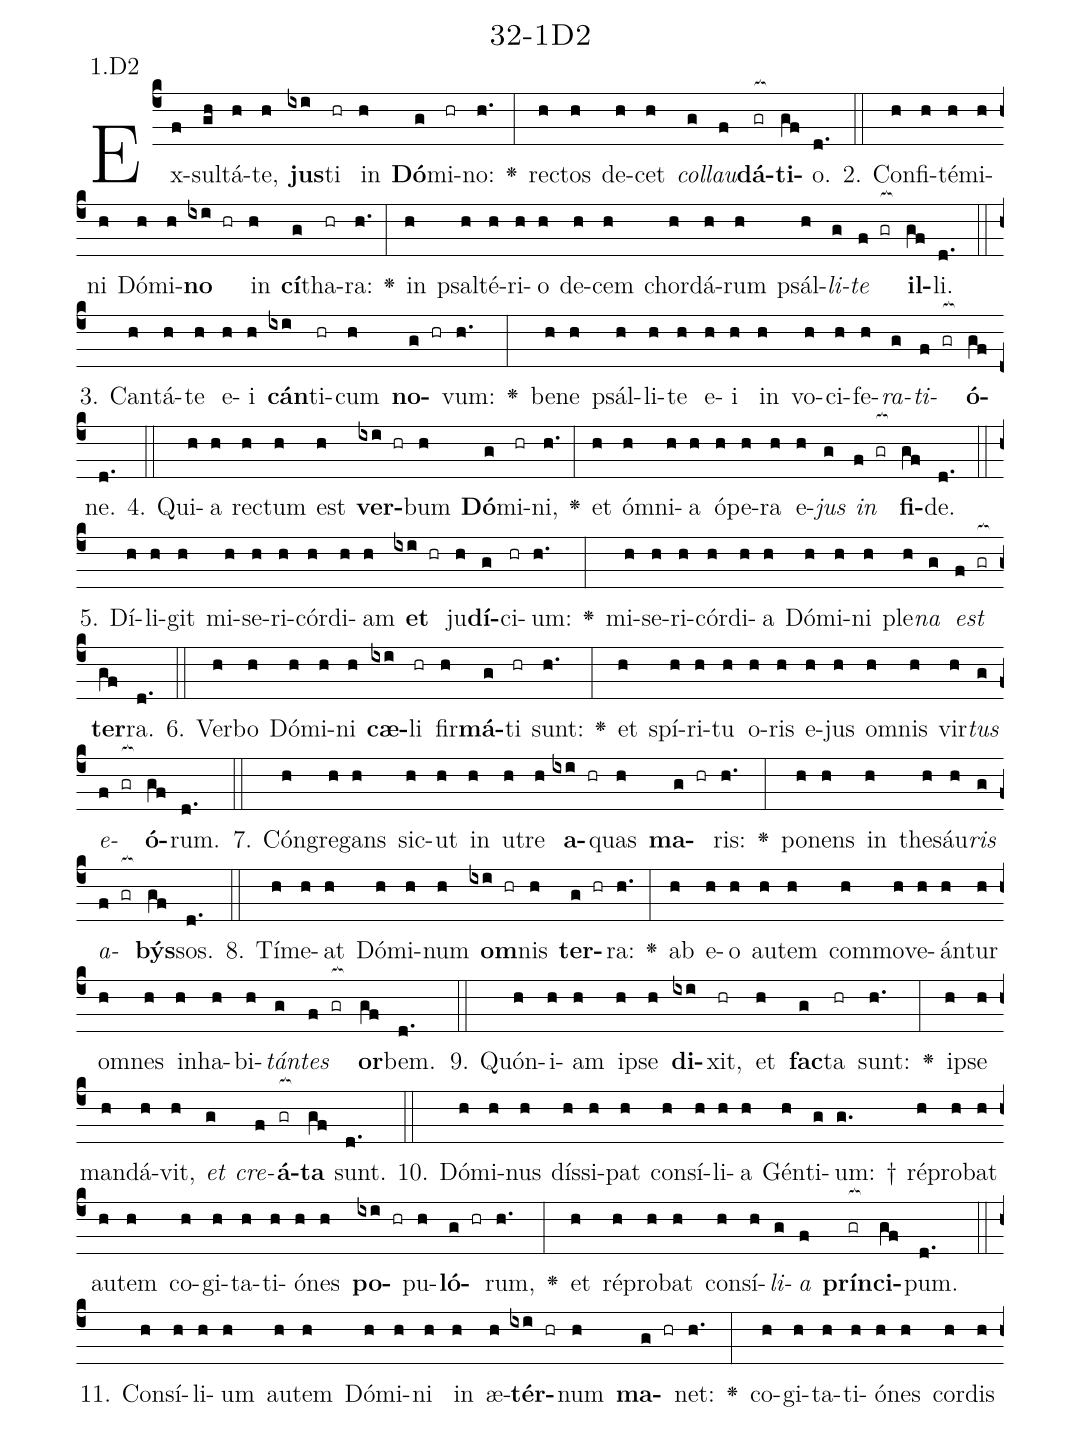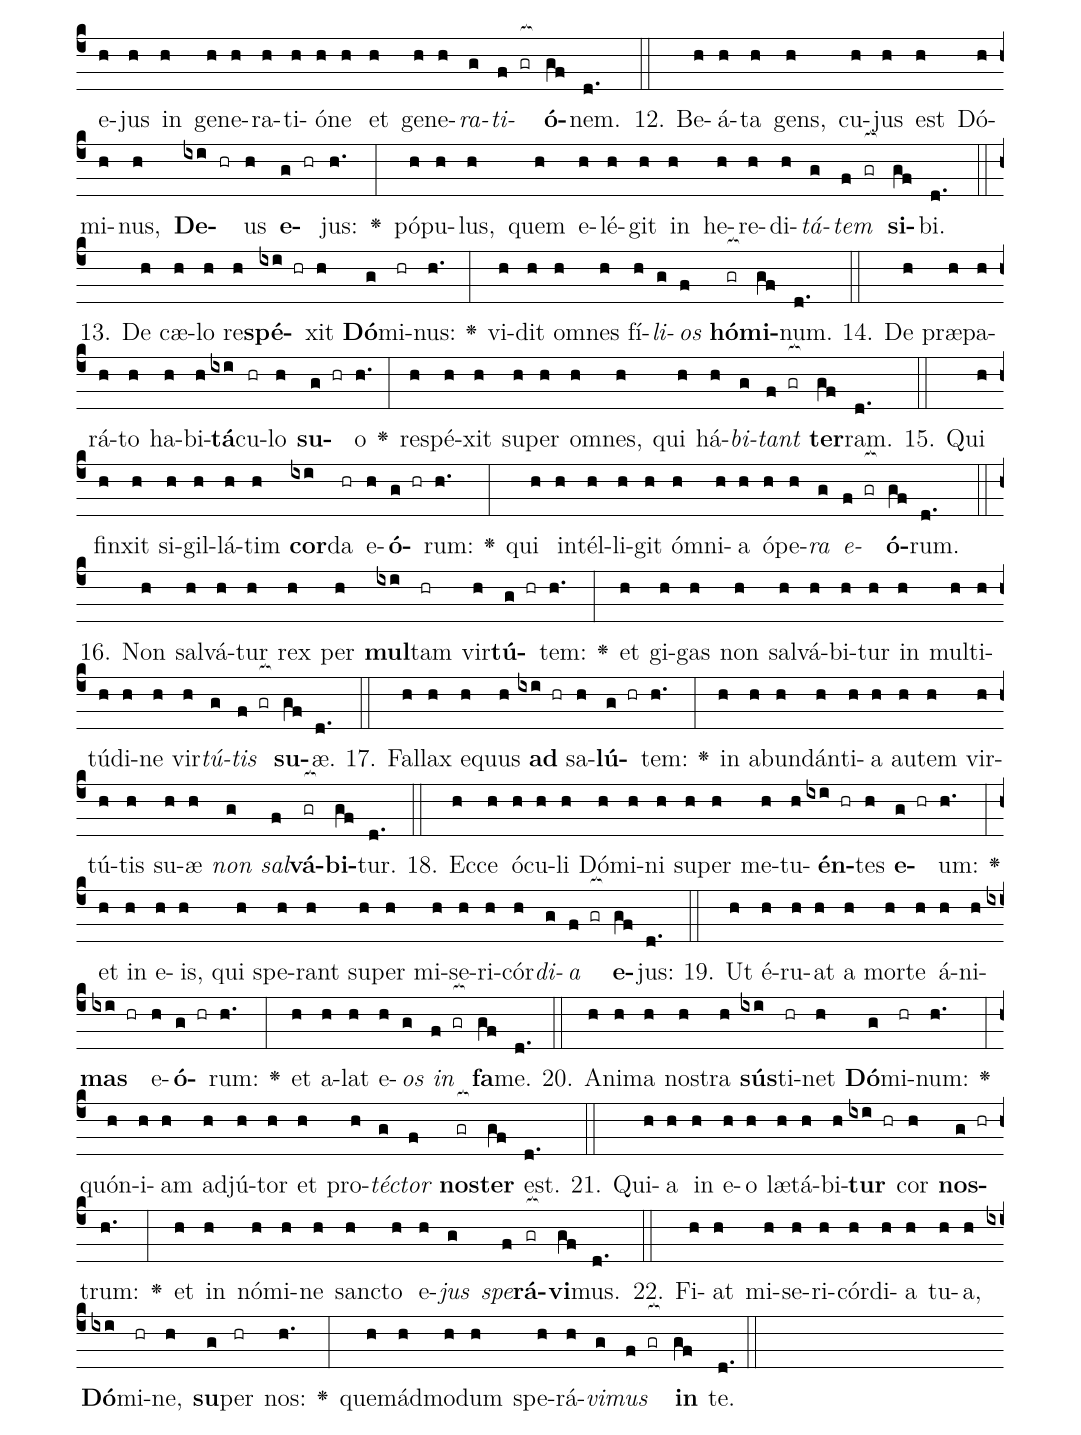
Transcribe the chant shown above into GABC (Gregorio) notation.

name: 32-1D2;
annotation: 1.D2;
%%
(c4)Ex(f)sul(gh)tá(h)te,(h) <b>jus</b>(ixi)ti(hr) in(h) <b>Dó</b>(g)mi(hr)no:(h.) <v>\greheightstar</v>(:) rec(h)tos(h) de(h)cet(h) <i>col</i>(g)<i>lau</i>(f)<b>dá</b>(gr[ocb:1{])<b>ti</b>(gf[ocb:0}])o.(d.) (::)
2. Con(h)fi(h)té(h)mi(h)ni(h) Dó(h)mi(h)<b>no</b>(ixi hr) in(h) <b>cí</b>(g)tha(hr)ra:(h.) <v>\greheightstar</v>(:) in(h) psal(h)té(h)ri(h)o(h) de(h)cem(h) chor(h)dá(h)rum(h) psál(h)<i>li</i>(g)<i>te</i>(f gr[ocb:1{]) <b>il</b>(gf[ocb:0}])li.(d.) (::)
3. Can(h)tá(h)te(h) e(h)i(h) <b>cán</b>(ixi)ti(hr)cum(h) <b>no</b>(g hr)vum:(h.) <v>\greheightstar</v>(:) be(h)ne(h) psál(h)li(h)te(h) e(h)i(h) in(h) vo(h)ci(h)fe(h)<i>ra</i>(g)<i>ti</i>(f gr[ocb:1{])<b>ó</b>(gf[ocb:0}])ne.(d.) (::)
4. Qui(h)a(h) rec(h)tum(h) est(h) <b>ver</b>(ixi hr)bum(h) <b>Dó</b>(g)mi(hr)ni,(h.) <v>\greheightstar</v>(:) et(h) óm(h)ni(h)a(h) ó(h)pe(h)ra(h) e(h)<i>jus</i>(g) <i>in</i>(f gr[ocb:1{]) <b>fi</b>(gf[ocb:0}])de.(d.) (::)
5. Dí(h)li(h)git(h) mi(h)se(h)ri(h)cór(h)di(h)am(h) <b>et</b>(ixi hr) ju(h)<b>dí</b>(g)ci(hr)um:(h.) <v>\greheightstar</v>(:) mi(h)se(h)ri(h)cór(h)di(h)a(h) Dó(h)mi(h)ni(h) ple(h)<i>na</i>(g) <i>est</i>(f gr[ocb:1{]) <b>ter</b>(gf[ocb:0}])ra.(d.) (::)
6. Ver(h)bo(h) Dó(h)mi(h)ni(h) <b>cæ</b>(ixi)li(hr) fir(h)<b>má</b>(g)ti(hr) sunt:(h.) <v>\greheightstar</v>(:) et(h) spí(h)ri(h)tu(h) o(h)ris(h) e(h)jus(h) om(h)nis(h) vir(h)<i>tus</i>(g) <i>e</i>(f gr[ocb:1{])<b>ó</b>(gf[ocb:0}])rum.(d.) (::)
7. Cón(h)gre(h)gans(h) sic(h)ut(h) in(h) u(h)tre(h) <b>a</b>(ixi hr)quas(h) <b>ma</b>(g hr)ris:(h.) <v>\greheightstar</v>(:) po(h)nens(h) in(h) the(h)sáu(h)<i>ris</i>(g) <i>a</i>(f gr[ocb:1{])<b>býs</b>(gf[ocb:0}])sos.(d.) (::)
8. Tí(h)me(h)at(h) Dó(h)mi(h)num(h) <b>om</b>(ixi hr)nis(h) <b>ter</b>(g hr)ra:(h.) <v>\greheightstar</v>(:) ab(h) e(h)o(h) au(h)tem(h) com(h)mo(h)ve(h)án(h)tur(h) om(h)nes(h) in(h)ha(h)bi(h)<i>tán</i>(g)<i>tes</i>(f gr[ocb:1{]) <b>or</b>(gf[ocb:0}])bem.(d.) (::)
9. Quón(h)i(h)am(h) ip(h)se(h) <b>di</b>(ixi)xit,(hr) et(h) <b>fac</b>(g)ta(hr) sunt:(h.) <v>\greheightstar</v>(:) ip(h)se(h) man(h)dá(h)vit,(h) <i>et</i>(g) <i>cre</i>(f)<b>á</b>(gr[ocb:1{])<b>ta</b>(gf[ocb:0}]) sunt.(d.) (::)
10. Dó(h)mi(h)nus(h) dís(h)si(h)pat(h) con(h)sí(h)li(h)a(h) Gén(h)ti(g)um: †(g.) ré(h)pro(h)bat(h) au(h)tem(h) co(h)gi(h)ta(h)ti(h)ó(h)nes(h) <b>po</b>(ixi hr)pu(h)<b>ló</b>(g hr)rum,(h.) <v>\greheightstar</v>(:) et(h) ré(h)pro(h)bat(h) con(h)sí(h)<i>li</i>(g)<i>a</i>(f) <b>prín</b>(gr[ocb:1{])<b>ci</b>(gf[ocb:0}])pum.(d.) (::)
11. Con(h)sí(h)li(h)um(h) au(h)tem(h) Dó(h)mi(h)ni(h) in(h) æ(h)<b>tér</b>(ixi hr)num(h) <b>ma</b>(g hr)net:(h.) <v>\greheightstar</v>(:) co(h)gi(h)ta(h)ti(h)ó(h)nes(h) cor(h)dis(h) e(h)jus(h) in(h) ge(h)ne(h)ra(h)ti(h)ó(h)ne(h) et(h) ge(h)ne(h)<i>ra</i>(g)<i>ti</i>(f gr[ocb:1{])<b>ó</b>(gf[ocb:0}])nem.(d.) (::)
12. Be(h)á(h)ta(h) gens,(h) cu(h)jus(h) est(h) Dó(h)mi(h)nus,(h) <b>De</b>(ixi hr)us(h) <b>e</b>(g hr)jus:(h.) <v>\greheightstar</v>(:) pó(h)pu(h)lus,(h) quem(h) e(h)lé(h)git(h) in(h) he(h)re(h)di(h)<i>tá</i>(g)<i>tem</i>(f gr[ocb:1{]) <b>si</b>(gf[ocb:0}])bi.(d.) (::)
13. De(h) cæ(h)lo(h) re(h)<b>spé</b>(ixi hr)xit(h) <b>Dó</b>(g)mi(hr)nus:(h.) <v>\greheightstar</v>(:) vi(h)dit(h) om(h)nes(h) fí(h)<i>li</i>(g)<i>os</i>(f) <b>hó</b>(gr[ocb:1{])<b>mi</b>(gf[ocb:0}])num.(d.) (::)
14. De(h) præ(h)pa(h)rá(h)to(h) ha(h)bi(h)<b>tá</b>(ixi)cu(hr)lo(h) <b>su</b>(g hr)o(h.) <v>\greheightstar</v>(:) re(h)spé(h)xit(h) su(h)per(h) om(h)nes,(h) qui(h) há(h)<i>bi</i>(g)<i>tant</i>(f gr[ocb:1{]) <b>ter</b>(gf[ocb:0}])ram.(d.) (::)
15. Qui(h) fin(h)xit(h) si(h)gil(h)lá(h)tim(h) <b>cor</b>(ixi)da(hr) e(h)<b>ó</b>(g hr)rum:(h.) <v>\greheightstar</v>(:) qui(h) in(h)tél(h)li(h)git(h) óm(h)ni(h)a(h) ó(h)pe(h)<i>ra</i>(g) <i>e</i>(f gr[ocb:1{])<b>ó</b>(gf[ocb:0}])rum.(d.) (::)
16. Non(h) sal(h)vá(h)tur(h) rex(h) per(h) <b>mul</b>(ixi)tam(hr) vir(h)<b>tú</b>(g hr)tem:(h.) <v>\greheightstar</v>(:) et(h) gi(h)gas(h) non(h) sal(h)vá(h)bi(h)tur(h) in(h) mul(h)ti(h)tú(h)di(h)ne(h) vir(h)<i>tú</i>(g)<i>tis</i>(f gr[ocb:1{]) <b>su</b>(gf[ocb:0}])æ.(d.) (::)
17. Fal(h)lax(h) e(h)quus(h) <b>ad</b>(ixi hr) sa(h)<b>lú</b>(g hr)tem:(h.) <v>\greheightstar</v>(:) in(h) ab(h)un(h)dán(h)ti(h)a(h) au(h)tem(h) vir(h)tú(h)tis(h) su(h)æ(h) <i>non</i>(g) <i>sal</i>(f)<b>vá</b>(gr[ocb:1{])<b>bi</b>(gf[ocb:0}])tur.(d.) (::)
18. Ec(h)ce(h) ó(h)cu(h)li(h) Dó(h)mi(h)ni(h) su(h)per(h) me(h)tu(h)<b>én</b>(ixi hr)tes(h) <b>e</b>(g hr)um:(h.) <v>\greheightstar</v>(:) et(h) in(h) e(h)is,(h) qui(h) spe(h)rant(h) su(h)per(h) mi(h)se(h)ri(h)cór(h)<i>di</i>(g)<i>a</i>(f gr[ocb:1{]) <b>e</b>(gf[ocb:0}])jus:(d.) (::)
19. Ut(h) é(h)ru(h)at(h) a(h) mor(h)te(h) á(h)ni(h)<b>mas</b>(ixi hr) e(h)<b>ó</b>(g hr)rum:(h.) <v>\greheightstar</v>(:) et(h) a(h)lat(h) e(h)<i>os</i>(g) <i>in</i>(f gr[ocb:1{]) <b>fa</b>(gf[ocb:0}])me.(d.) (::)
20. A(h)ni(h)ma(h) nos(h)tra(h) <b>sús</b>(ixi)ti(hr)net(h) <b>Dó</b>(g)mi(hr)num:(h.) <v>\greheightstar</v>(:) quón(h)i(h)am(h) ad(h)jú(h)tor(h) et(h) pro(h)<i>téc</i>(g)<i>tor</i>(f) <b>nos</b>(gr[ocb:1{])<b>ter</b>(gf[ocb:0}]) est.(d.) (::)
21. Qui(h)a(h) in(h) e(h)o(h) læ(h)tá(h)bi(h)<b>tur</b>(ixi hr) cor(h) <b>nos</b>(g hr)trum:(h.) <v>\greheightstar</v>(:) et(h) in(h) nó(h)mi(h)ne(h) sanc(h)to(h) e(h)<i>jus</i>(g) <i>spe</i>(f)<b>rá</b>(gr[ocb:1{])<b>vi</b>(gf[ocb:0}])mus.(d.) (::)
22. Fi(h)at(h) mi(h)se(h)ri(h)cór(h)di(h)a(h) tu(h)a,(h) <b>Dó</b>(ixi)mi(hr)ne,(h) <b>su</b>(g)per(hr) nos:(h.) <v>\greheightstar</v>(:) quem(h)ád(h)mo(h)dum(h) spe(h)rá(h)<i>vi</i>(g)<i>mus</i>(f gr[ocb:1{]) <b>in</b>(gf[ocb:0}]) te.(d.) (::)
